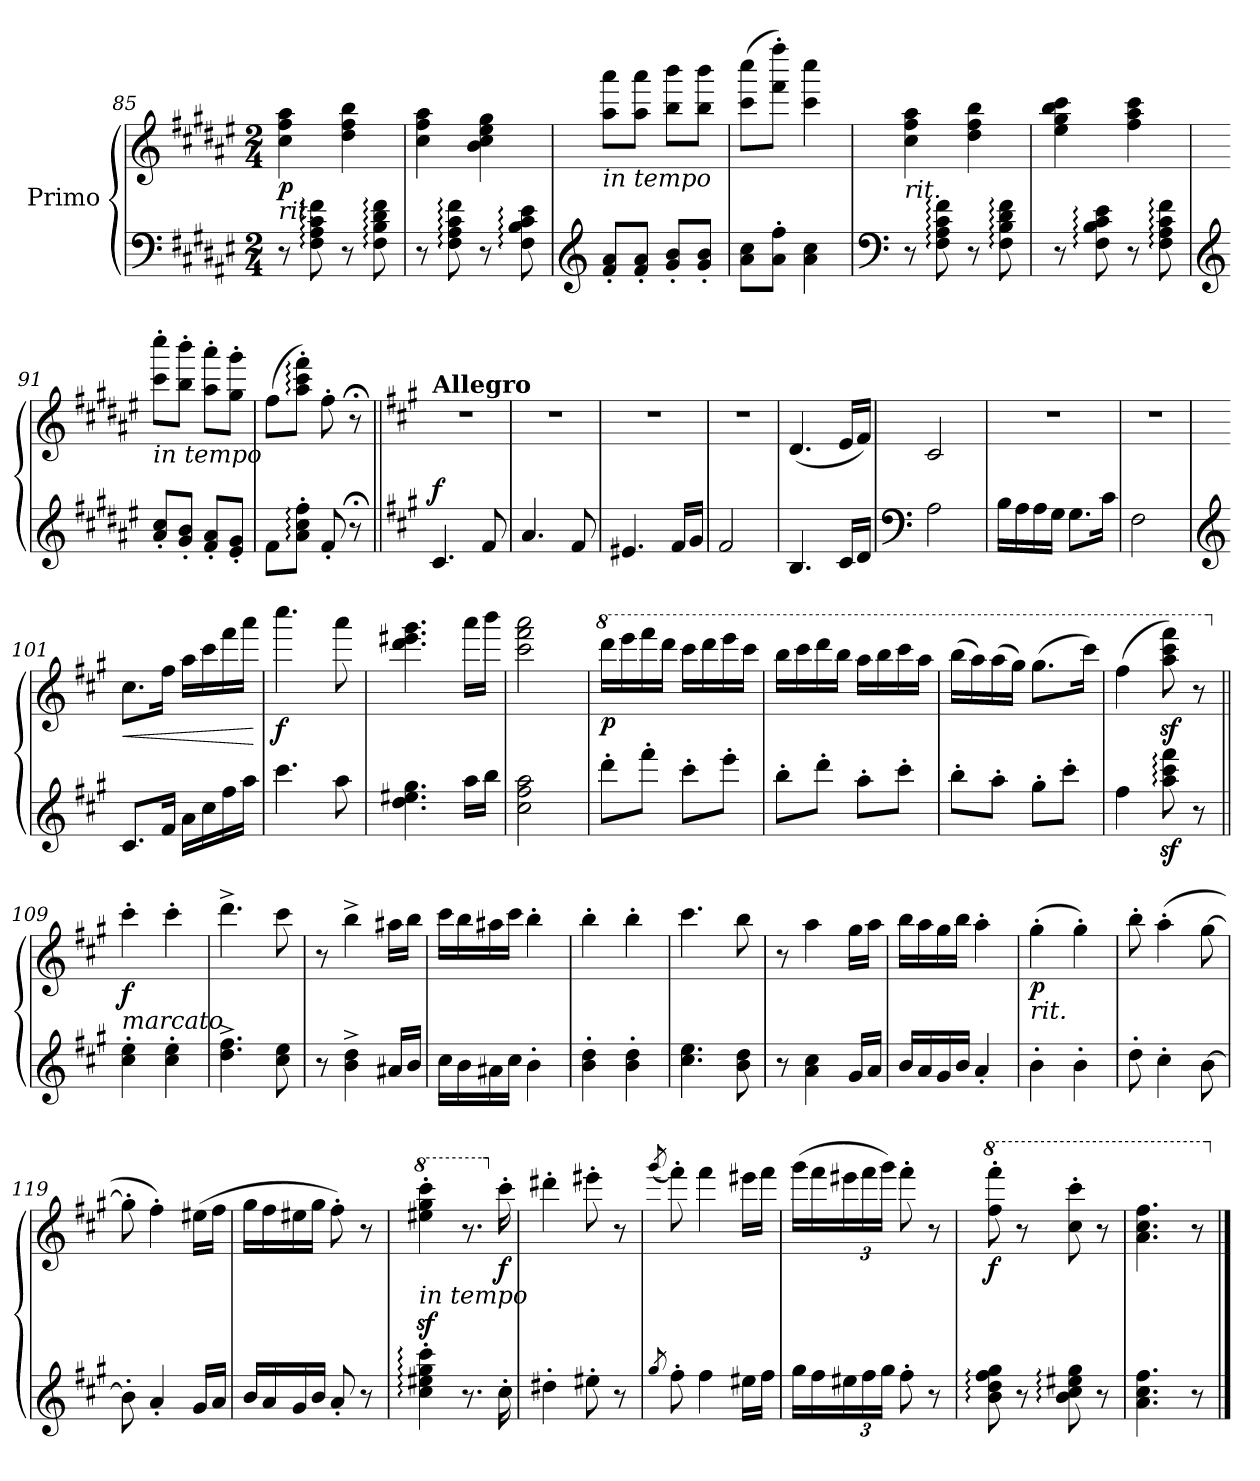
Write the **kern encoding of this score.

**kern	**kern	**dynam
*part1	*part1	*part1
*staff2	*staff1	*staff1/2
*I"Primo	*	*
!!LO:LB:g=z
*clefF4	*clefG2	*
*k[f#c#g#d#a#e#]	*k[f#c#g#d#a#e#]	*
*M2/4	*M2/4	*
=85	=85	=85
!	!LO:TX:b:i:t=rit.	!
!	!	!LO:DY:b
8r	4cc#\ 4ff#\ 4aa#\	p
8F#\: 8A#\: 8c#\: 8f#\:	.	.
8r	4dd#\ 4ff#\ 4bb\	.
8F#\: 8B\: 8d#\: 8f#\:	.	.
=86	=86	=86
8r	4cc#\ 4ff#\ 4aa#\	.
8F#\: 8A#\: 8c#\: 8f#\:	.	.
8r	4b\ 4cc#\ 4ee#\ 4gg#\	.
8F#\: 8B\: 8c#\: 8e#\:	.	.
=87	=87	=87
*clefG2	*	*
!	!LO:TX:b:i:t=in tempo	!
8f#/' 8a#/'L	8aa#\ 8aaa#\L	.
8f#/' 8a#/'J	8aa#\ 8aaa#\J	.
8g#/' 8b/'L	8bb\ 8bbb\L	.
8g#/' 8b/'J	8bb\ 8bbb\J	.
=88	=88	=88
8a#\ 8cc#\L	(>8ccc#\ 8cccc#\L	.
8a#\' 8ff#\'J	8fff#\' 8ffff#\'J)	.
4a#\ 4cc#\	4ccc#\ 4cccc#\	.
=89	=89	=89
*clefF4	*	*
!	!LO:TX:b:i:t=rit.	!
8r	4cc#\ 4ff#\ 4aa#\	.
8F#\: 8A#\: 8c#\: 8f#\:	.	.
8r	4dd#\ 4ff#\ 4bb\	.
8F#\: 8B\: 8d#\: 8f#\:	.	.
=90	=90	=90
8r	4ee#\ 4gg#\ 4bb\ 4ccc#\	.
8F#\: 8B\: 8c#\: 8e#\:	.	.
8r	4ff#\ 4aa#\ 4ccc#\	.
8F#\: 8A#\: 8c#\: 8f#\:	.	.
=91	=91	=91
*clefG2	*	*
!	!LO:TX:b:i:t=in tempo	!
8a#/' 8cc#/'L	8ccc#\' 8cccc#\'L	.
8g#/' 8b/'J	8bb\' 8bbb\'J	.
8f#/' 8a#/'L	8aa#\' 8aaa#\'L	.
8e#/' 8g#/'J	8gg#\' 8ggg#\'J	.
=92	=92	=92
8f#\L	(>8ff#\L	.
8a#\:' 8cc#\:' 8ff#\:'J	8aa#\:' 8ccc#\:' 8fff#\:'J)	.
8f#'/	8ff#'\	.
8r;<	8r;<	.
=93||	=93||	=93||
*k[f#c#g#]	*k[f#c#g#]	*
!	!LO:TX:a:B:t=Allegro	!
!	!	!LO:DY:a=2
4.c#/	2r	f
8f#/	.	.
=94	=94	=94
4.a/	2r	.
8f#/	.	.
=95	=95	=95
4.e#X/	2r	.
16f#/LL	.	.
16g#/JJ	.	.
=96	=96	=96
2f#/	2r	.
!!LO:LB:g=z
=97	=97	=97
4.B/	(<4.d/	.
16c#/LL	16e/LL	.
16d/JJ	16f#/JJ)	.
=98	=98	=98
*clefF4	*	*
2A\	2c#/	.
=99	=99	=99
16B\LL	2r	.
16A\	.	.
16A\	.	.
16G#\JJ	.	.
8.G#\L	.	.
16c#\Jk	.	.
=100	=100	=100
2F#\	2r	.
=101	=101	=101
*clefG2	*	*
!	!	!LO:HP:b
8.c#/L	8.cc#\L	<
16f#/Jk	16ff#\Jk	.
16a\LL	16aa\LL	.
16cc#\	16ccc#\	.
16ff#\	16fff#\	.
16aa\JJ	16aaa\JJ	.
.	.	[
=102	=102	=102
!	!	!LO:DY:b
4.ccc#\	4.cccc#\	f
8aa\	8aaa\	.
=103	=103	=103
4.dd\ 4.ee#X\ 4.gg#\	4.ddd\ 4.eee#X\ 4.ggg#\	.
16aa\LL	16aaa\LL	.
16bb\JJ	16bbb\JJ	.
=104	=104	=104
2cc#\ 2ff#\ 2aa\	2ccc#\ 2fff#\ 2aaa\	.
=105	=105	=105
*	*8va	*
!	!	!LO:DY:b
8ddd'\L	16dddd\LL	p
.	16eeee\	.
8fff#'\J	16ffff#\	.
.	16dddd\JJ	.
8ccc#'\L	16cccc#\LL	.
.	16dddd\	.
8eee'\J	16eeee\	.
.	16cccc#\JJ	.
=106	=106	=106
8bb'\L	16bbb\LL	.
.	16cccc#\	.
8ddd'\J	16dddd\	.
.	16bbb\JJ	.
8aa'\L	16aaa\LL	.
.	16bbb\	.
8ccc#'\J	16cccc#\	.
.	16aaa\JJ	.
=107	=107	=107
8bb'\L	(>16bbb\LL	.
.	16aaa\)	.
8aa'\J	(>16aaa\	.
.	16ggg#\JJ)	.
8gg#'\L	(>8.ggg#\L	.
8ccc#'\J	.	.
.	16cccc#\Jk)	.
!!LO:PB:g=z
=108	=108	=108
4ff#\	(>4fff#\	.
8aa\z<: 8ccc#\z<: 8fff#\z<:	8aaa\z< 8cccc#\z< 8ffff#\z<)	.
8r	8r	.
=109||	=109||	=109||
*	*X8va	*
!	!LO:TX:b:i:t=marcato	!
!	!	!LO:DY:b
4cc#\' 4ee\'	4ccc#'\	f
4cc#\' 4ee\'	4ccc#'\	.
=110	=110	=110
4.dd\^ 4.ff#\^	4.ddd^\	.
8cc#\ 8ee\	8ccc#\	.
=111	=111	=111
8r	8r	.
4b\^ 4dd\^	4bb^\	.
16a#X/LL	16aa#X\LL	.
16b/JJ	16bb\JJ	.
=112	=112	=112
16cc#\LL	16ccc#\LL	.
16b\	16bb\	.
16a#X\	16aa#X\	.
16cc#\JJ	16ccc#\JJ	.
4b'\	4bb'\	.
=113	=113	=113
4b\' 4dd\'	4bb'\	.
4b\' 4dd\'	4bb'\	.
=114	=114	=114
4.cc#\ 4.ee\	4.ccc#\	.
8b\ 8dd\	8bb\	.
=115	=115	=115
8r	8r	.
4a\ 4cc#\	4aa\	.
16g#/LL	16gg#\LL	.
16a/JJ	16aa\JJ	.
=116	=116	=116
16b/LL	16bb\LL	.
16a/	16aa\	.
16g#/	16gg#\	.
16b/JJ	16bb\JJ	.
4a'/	4aa'\	.
=117	=117	=117
!	!LO:TX:b:i:t=rit.	!
!	!	!LO:DY:b
4b'\	(>4gg#'\	p
4b'\	4gg#'\)	.
=118	=118	=118
8dd'\	8bb'\	.
4cc#'\	(>4aa'\	.
[8b\	[8gg#\	.
=119	=119	=119
8b'\]	8gg#'\]	.
4a'/	4ff#'\)	.
16g#/LL	(>16ee#X\LL	.
16a/JJ	16ff#\JJ	.
=120	=120	=120
16b/LL	16gg#\LL	.
16a/	16ff#\	.
16g#/	16ee#X\	.
16b/JJ	16gg#\JJ	.
8a'/	8ff#'\)	.
8r	8r	.
!!LO:LB:g=z
=121	=121	=121
*	*8va	*
!	!LO:TX:b:i:t=in tempo	!
4cc#\:' 4ee#X\:' 4gg#\:' 4ccc#\:'	4eee#X\z<' 4ggg#\z<' 4cccc#\z<'	.
8.r	8.r	.
*	*X8va	*
!	!	!LO:DY:b
16cc#'\	16ccc#'\	f
=122	=122	=122
4dd#X'\	4ddd#X'\	.
8ee#X'\	8eee#X'\	.
8r	8r	.
=123	=123	=123
8qgg#/	(<8qggg#/	.
8ff#'\	8fff#'\)	.
4ff#\	4fff#\	.
16ee#X\LL	16eee#X\LL	.
16ff#\JJ	16fff#\JJ	.
=124	=124	=124
16gg#\LL	(>16ggg#\LL	.
16ff#\	16fff#\	.
*Xbrackettup	*Xbrackettup	*
24ee#X\	24eee#X\	.
24ff#\	24fff#\	.
24gg#\JJ	24ggg#\JJ)	.
8ff#'\	8fff#'\	.
8r	8r	.
=125	=125	=125
*	*8va	*
!	!	!LO:DY:b
8b\: 8dd\: 8ff#\: 8gg#\:	8fff#\' 8ffff#\'	f
8r	8r	.
8b\: 8cc#\: 8ee#X\: 8gg#\:	8ccc#\' 8cccc#\'	.
8r	8r	.
=126	=126	=126
4.a\ 4.cc#\ 4.ff#\	4.aa\ 4.ccc#\ 4.fff#\	.
8r	8r	.
*	*X8va	*
==	==	==
*-	*-	*-
